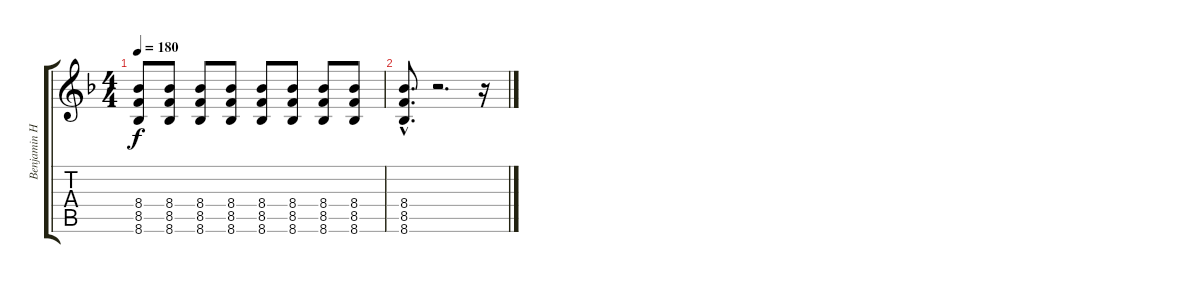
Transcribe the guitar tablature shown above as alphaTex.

\track ("Benjamin Harper (Guitar 2)" "Benjamin H") {instrument distortionguitar}
\staff {score tabs}
\tuning (E4 B3 G3 D3 A2 D2) {hide}
\ts (4 4)
\tempo 180
\clef g2
\ks f
(8.4 8.5 8.6).8{dy f} (8.4 8.5 8.6).8 (8.4 8.5 8.6).8 (8.4 8.5 8.6).8 (8.4 8.5 8.6).8 (8.4 8.5 8.6).8 (8.4 8.5 8.6).8 (8.4 8.5 8.6).8 |
(8.4{hac} 8.5{hac} 8.6{hac}).8{d} r.2{d} r.16
